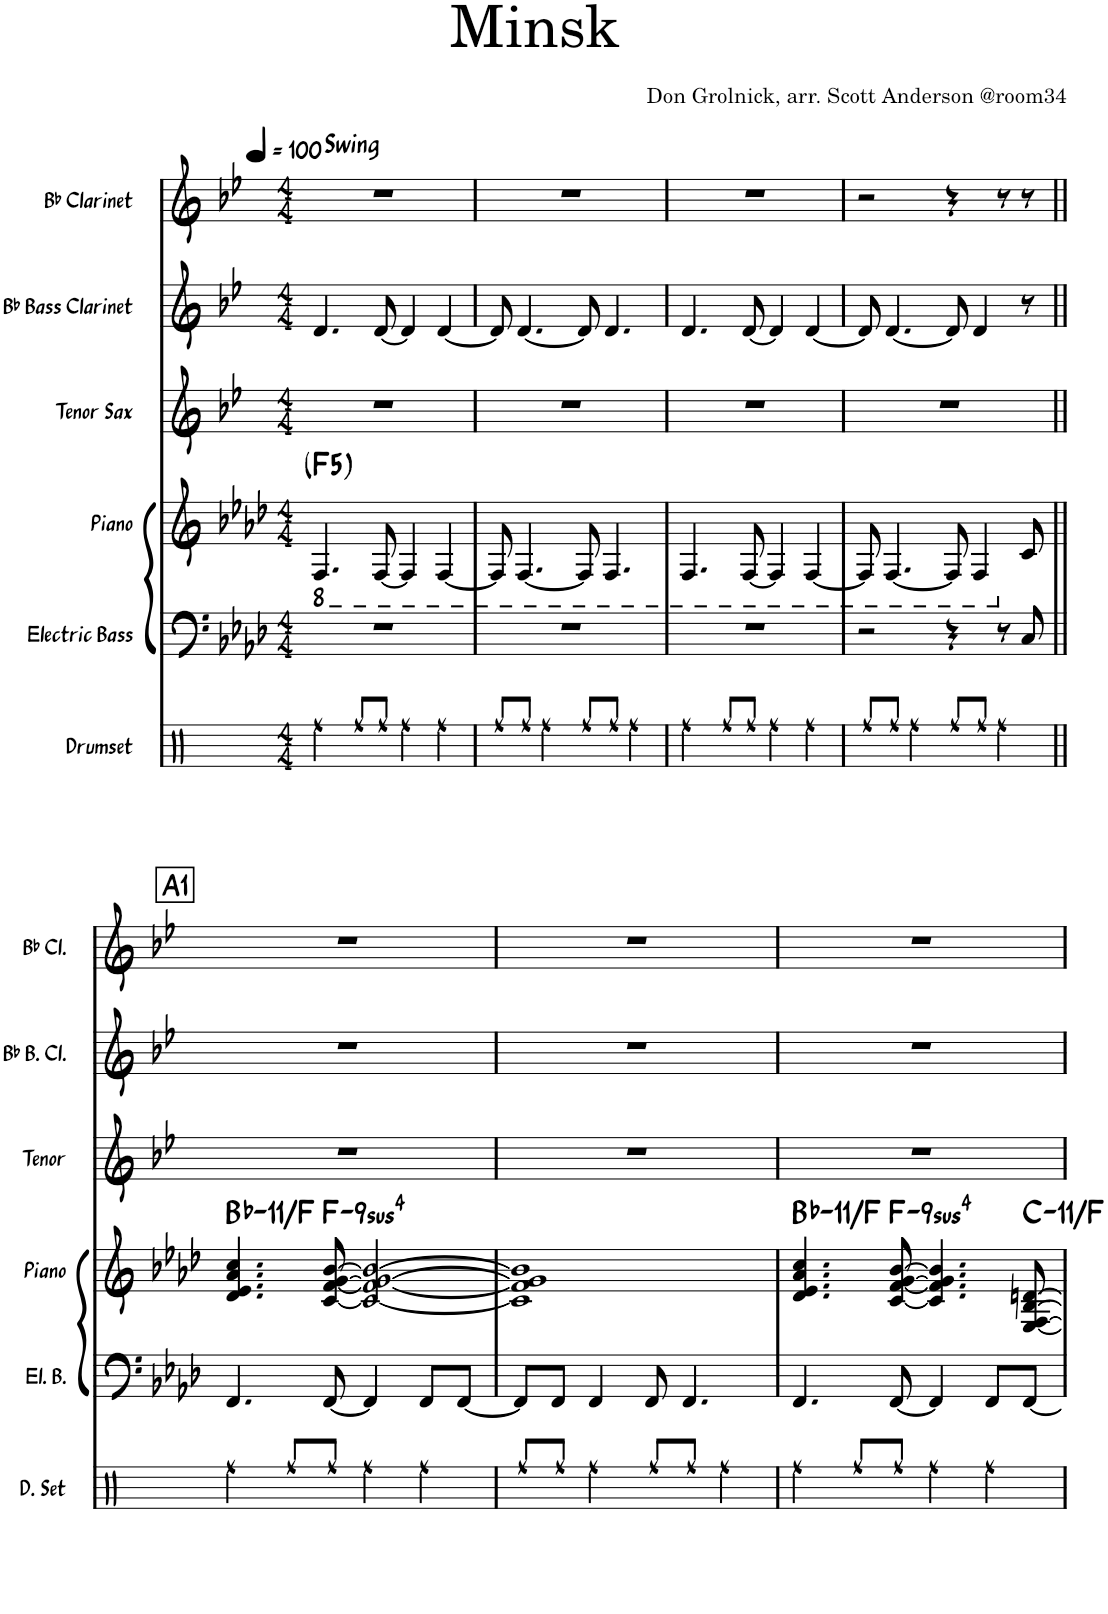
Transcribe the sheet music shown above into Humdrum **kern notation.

**kern	**kern	**kern	**harte	**kern	**kern	**kern
*part6	*part5	*part4	*part4	*part3	*part2	*part1
*staff6	*staff5	*staff4	*	*staff3	*staff2	*staff1
*I"Drumset	*I"Electric Bass	*I"Piano	*	*I"Tenor Sax	*I"Bb Bass Clarinet	*I"Bb Clarinet
*I'D. Set	*I'El. B.	*I'Piano	*	*I'Tenor	*I'Bb B. Cl.	*I'Bb Cl.
*clefX	*clefF4	*clefG2	*	*clefG2	*clefG2	*clefG2
*	*Trd7c12	*	*	*Trd8c14	*Trd8c14	*Trd1c2
*k[]	*k[b-e-a-d-]	*k[b-e-a-d-]	*	*k[b-e-]	*k[b-e-]	*k[b-e-]
*M4/4	*M4/4	*M4/4	*	*M4/4	*M4/4	*M4/4
*MM100	*MM100	*MM100	*	*MM100	*MM100	*MM100
*	*	*8ba	*	*	*	*
=1	=1	=1	=1	=1	=1	=1
!	!	!	!LO:H:kt=5	!	!	!LO:TX:a:B:t=Swing
4Rff\	1r	4.FF/	F:(1,5)	1r	4.d/	1r
8Rff/L	.	.	.	.	.	.
8Rff/J	.	[8FF/	.	.	[8d/	.
4Rff\	.	4FF/]	.	.	4d/]	.
4Rff\	.	[4FF/	.	.	[4d/	.
=2	=2	=2	=2	=2	=2	=2
8Rff/L	1r	8FF/]	.	1r	8d/]	1r
8Rff/J	.	[4.FF/	.	.	[4.d/	.
4Rff\	.	.	.	.	.	.
8Rff/L	.	8FF/]	.	.	8d/]	.
8Rff/J	.	4.FF/	.	.	4.d/	.
4Rff\	.	.	.	.	.	.
=3	=3	=3	=3	=3	=3	=3
4Rff\	1r	4.FF/	.	1r	4.d/	1r
8Rff/L	.	.	.	.	.	.
8Rff/J	.	[8FF/	.	.	[8d/	.
4Rff\	.	4FF/]	.	.	4d/]	.
4Rff\	.	[4FF/	.	.	[4d/	.
=4	=4	=4	=4	=4	=4	=4
8Rff/L	2r	8FF/]	.	1r	8d/]	2r
8Rff/J	.	[4.FF/	.	.	[4.d/	.
4Rff\	.	.	.	.	.	.
8Rff/L	4r	8FF/]	.	.	8d/]	4r
8Rff/J	.	4FF/	.	.	4d/	.
4Rff\	8r	.	.	.	.	8r
*	*	*X8ba	*	*	*	*
.	8C/	8c/	.	.	8r	8r
!!LO:LB:g=z
!!LO:REH:place=s1:a:B:rj:fs=14:t=A1
=5||	=5||	=5||	=5||	=5||	=5||	=5||
!	!	!	!LO:H:kt=11	!	!	!
4Rff\	4.FF/	4.d-/ 4.e-/ 4.a-/ 4.cc/	Bb:min9(11)/5	1r	1r	1r
8Rff/L	.	.	.	.	.	.
!	!	!	!LO:H:kt=94	!	!	!
8Rff/J	[8FF/	[8c/ [8f/ [8g/ [8b-/	F:sus4(7,9)	.	.	.
4Rff\	4FF/]	2c/_ 2f/_ 2g/_ 2b-/_	.	.	.	.
4Rff\	8FF/L	.	.	.	.	.
.	[8FF/J	.	.	.	.	.
=6	=6	=6	=6	=6	=6	=6
8Rff/L	8FF/L]	1c] 1f] 1g] 1b-]	.	1r	1r	1r
8Rff/J	8FF/J	.	.	.	.	.
4Rff\	4FF/	.	.	.	.	.
8Rff/L	8FF/	.	.	.	.	.
8Rff/J	4.FF/	.	.	.	.	.
4Rff\	.	.	.	.	.	.
=7	=7	=7	=7	=7	=7	=7
!	!	!	!LO:H:kt=11	!	!	!
4Rff\	4.FF/	4.d-/ 4.e-/ 4.a-/ 4.cc/	Bb:min9(11)/5	1r	1r	1r
8Rff/L	.	.	.	.	.	.
!	!	!	!LO:H:kt=94	!	!	!
8Rff/J	[8FF/	[8c/ [8f/ [8g/ [8b-/	F:sus4(7,9)	.	.	.
4Rff\	4FF/]	4.c/] 4.f/] 4.g/] 4.b-/]	.	.	.	.
4Rff\	8FF/L	.	.	.	.	.
!	!	!	!LO:H:kt=11	!	!	!
.	[8FF/J	[8E-/ [8F/ [8B-/ [8dn/	C:min9(11)/4	.	.	.
=	=	=	=	=	=	=
*-	*-	*-	*-	*-	*-	*-
